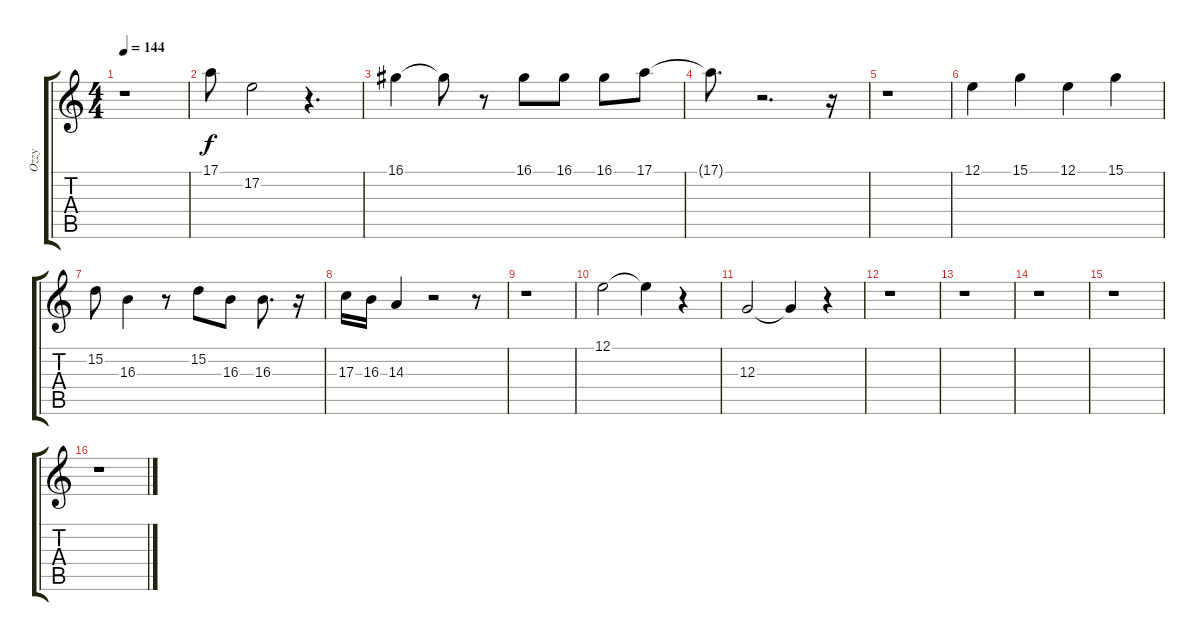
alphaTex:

\track ("Ozzy" "Ozzy") {instrument synthvoice}
\staff {score tabs}
\tuning (E4 B3 G3 D3 A2 E2) {hide}
\ts (4 4)
\tempo 144
\clef g2
\ks c
r.1{dy f} |
17.1.8 17.2.2 r.4{d} |
16.1.4 16.1{t}.8 r.8 16.1.8 16.1.8 16.1.8 17.1.8 |
17.1{t}.8{d} r.2{d} r.16 |
r.1 |
12.1.4 15.1.4 12.1.4 15.1.4 |
15.2.8 16.3.4 r.8 15.2.8 16.3.8 16.3.8{d} r.16 |
17.3.16 16.3.16 14.3.4 r.2 r.8 |
r.1 |
12.1.2 12.1{t}.4 r.4 |
12.3.2 12.3{t}.4 r.4 |
r.1 |
r.1 |
r.1 |
r.1 |
r.1
